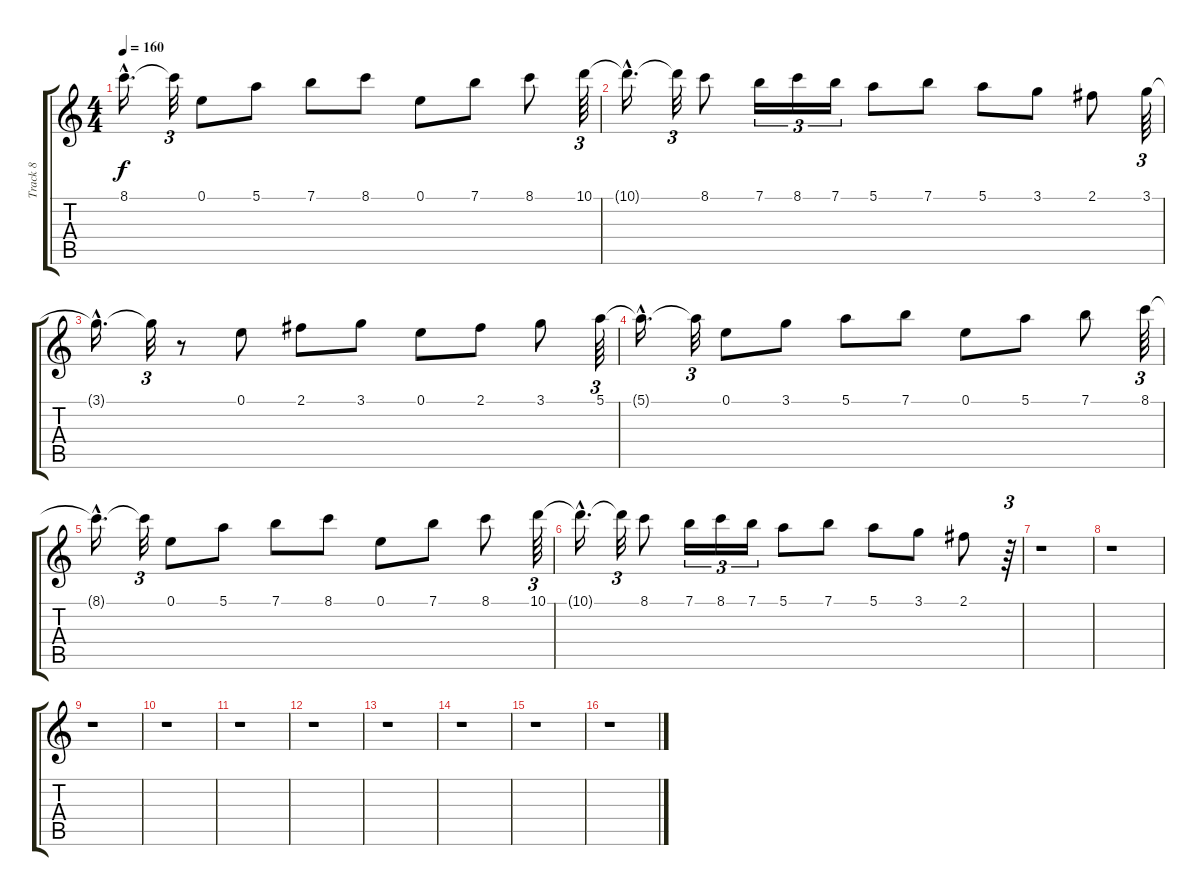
\track ("Track 8" "Track 8") {instrument overdrivenguitar}
\staff {score tabs}
\tuning (E4 B3 G3 D3 A2 E2) {hide}
\ts (4 4)
\tempo 160
\clef g2
\ks c
8.1{hac t}.16{d dy f} 8.1{t}.32{tu (3 2)} 0.1.8 5.1.8 7.1.8 8.1.8 0.1.8 7.1.8 8.1.8 10.1.64{tu (3 2)} |
10.1{hac t}.16{d} 10.1{t}.32{tu (3 2)} 8.1.8 7.1.16{tu (3 2)} 8.1.16{tu (3 2)} 7.1.16{tu (3 2)} 5.1.8 7.1.8 5.1.8 3.1.8 2.1.8 3.1.64{tu (3 2)} |
3.1{hac t}.16{d} 3.1{t}.32{tu (3 2)} r.8 0.1.8 2.1.8 3.1.8 0.1.8 2.1.8 3.1.8 5.1.64{tu (3 2)} |
5.1{hac t}.16{d} 5.1{t}.32{tu (3 2)} 0.1.8 3.1.8 5.1.8 7.1.8 0.1.8 5.1.8 7.1.8 8.1.64{tu (3 2)} |
8.1{hac t}.16{d} 8.1{t}.32{tu (3 2)} 0.1.8 5.1.8 7.1.8 8.1.8 0.1.8 7.1.8 8.1.8 10.1.64{tu (3 2)} |
10.1{hac t}.16{d} 10.1{t}.32{tu (3 2)} 8.1.8 7.1.16{tu (3 2)} 8.1.16{tu (3 2)} 7.1.16{tu (3 2)} 5.1.8 7.1.8 5.1.8 3.1.8 2.1.8 r.64{tu (3 2)} |
r.1 |
r.1 |
r.1 |
r.1 |
r.1 |
r.1 |
r.1 |
r.1 |
r.1 |
r.1
